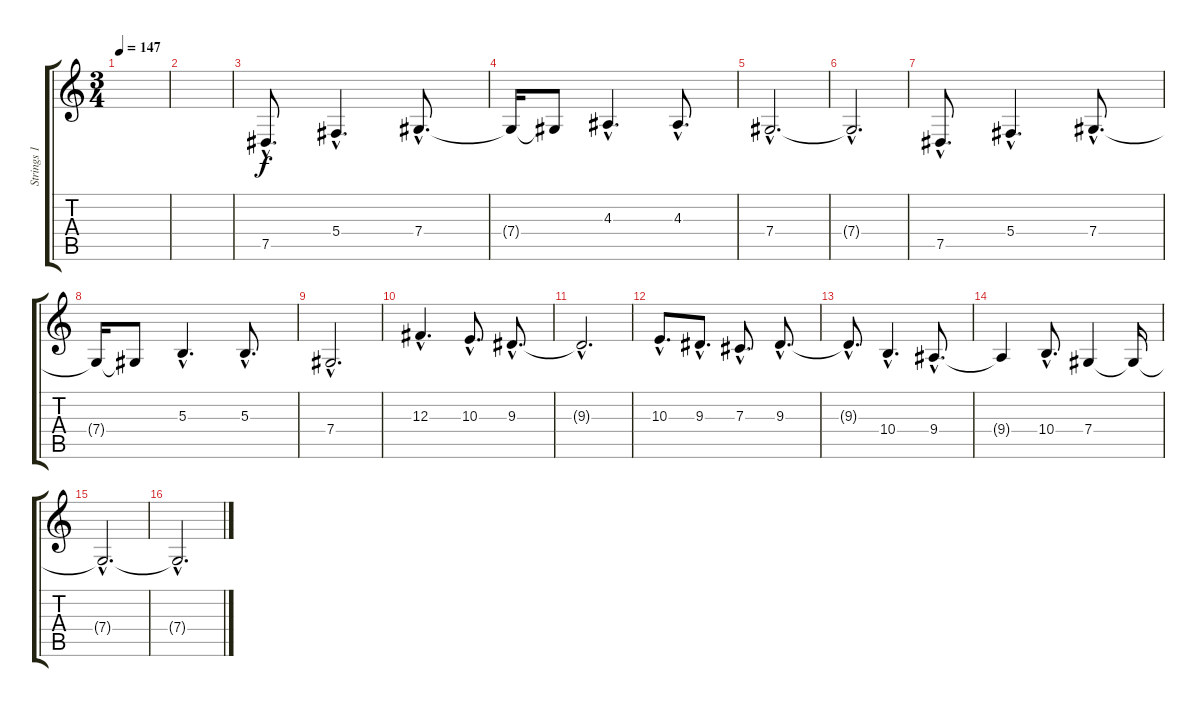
\track ("Strings 1" "Strings 1") {instrument stringensemble1}
\staff {score tabs}
\tuning (Eb4 Bb3 Gb3 Db3 Ab2 Eb2) {hide}
\ts (3 4)
\tempo 147
\clef g2
\ks c
|
|
7.5{hac}.8{d volume 10 balance 2 instrument flute} 5.4{hac}.4{d} 7.4{hac}.8{d} |
7.4{t}.16 7.4{t}.8 4.3{hac}.4{d} 4.3{hac}.8{d} |
7.4{hac}.2{d} |
7.4{hac t}.2{d} |
7.5{hac}.8{d volume 10 balance 2 instrument flute} 5.4{hac}.4{d} 7.4{hac}.8{d} |
7.4{t}.16 7.4{t}.8 5.3{hac}.4{d} 5.3{hac}.8{d} |
7.4{hac}.2{d} |
12.3{hac}.4{d} 10.3{hac}.8{d} 9.3{hac}.8{d} |
9.3{hac t}.2{d} |
10.3{hac}.8{d} 9.3{hac}.8{d} 7.3{hac}.8{d} 9.3{hac}.8{d} |
9.3{hac t}.8{d} 10.4{hac}.4{d} 9.4{hac}.8{d} |
9.4{t}.4 10.4{hac}.8{d} 7.4.4 7.4{t}.16 |
7.4{hac t}.2{d} |
7.4{hac t}.2{d}
